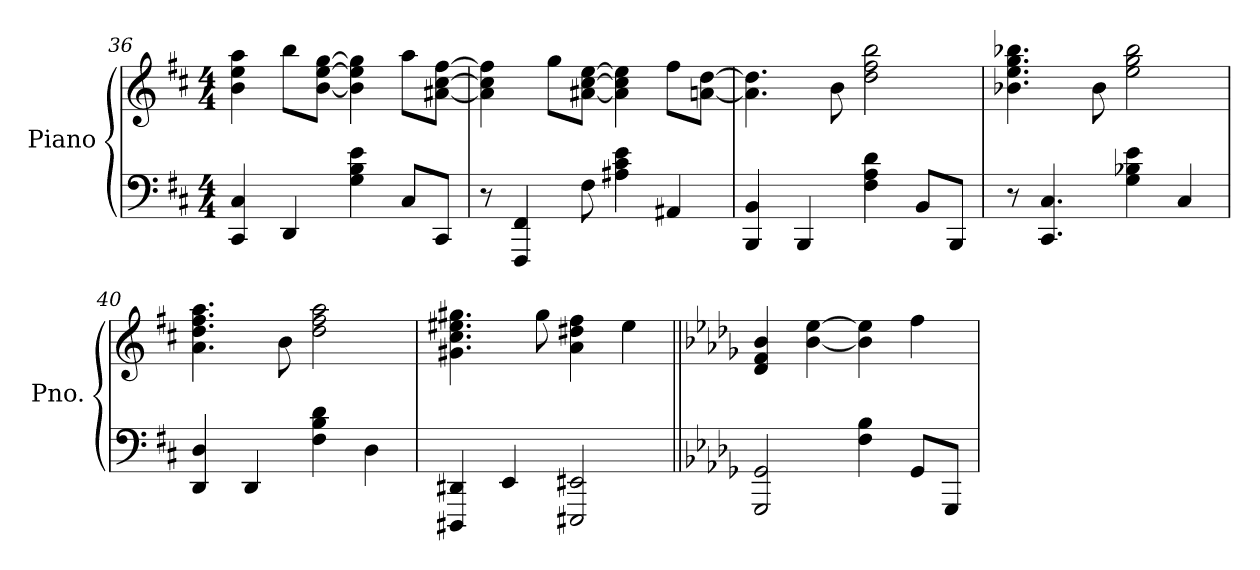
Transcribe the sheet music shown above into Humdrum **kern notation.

**kern	**kern
*part1	*part1
*staff2	*staff1
*I"Piano	*
*I'Pno.	*
*clefF4	*clefG2
*k[f#c#]	*k[f#c#]
*M4/4	*M4/4
=36	=36
4CC#/ 4C#/	4b\ 4ee\ 4aa\
4DD/	8bb\L
.	[8b\ [8ee\ [8gg\J
4G\ 4B\ 4e\	4b\] 4ee\] 4gg\]
8C#/L	8aa\L
8CC#/J	[8a#X\ [8cc#\ [8ff#\J
!!LO:LB:g=z
=37	=37
8r	4a#\] 4cc#\] 4ff#\]
4FFF#/ 4FF#/	.
.	8gg\L
8F#\	[8a#X\ [8cc#\ [8ee\J
4A#X\ 4c#\ 4e\	4a#\] 4cc#\] 4ee\]
4AA#X/	8ff#\L
.	[8an\ [8dd\J
=38	=38
4BBB/ 4BB/	4.a\] 4.dd\]
4BBB/	.
.	8b\
4F#\ 4A\ 4d\	2dd\ 2ff#\ 2bb\
8BB/L	.
8BBB/J	.
=39	=39
8r	4.b-X\ 4.ee\ 4.gg\ 4.bb-X\
4.CC#/ 4.C#/	.
.	8b-\
4G\ 4B-X\ 4e\	2ee\ 2gg\ 2bb-\
4C#/	.
=40	=40
4DD/ 4D/	4.a\ 4.dd\ 4.ff#\ 4.aa\
4DD/	.
.	8b\
4F#\ 4B\ 4d\	2dd\ 2ff#\ 2aa\
4D\	.
=41	=41
4DDD#X/ 4DD#X/	4.g#X\ 4.cc#\ 4.ee#X\ 4.gg#X\
4EE/	.
.	8gg#\
2EEE#X/ 2EE#X/	4a\ 4dd#X\ 4ff#\
.	4ee#\
!!LO:LB:g=z
=42||	=42||
*k[b-e-a-d-g-]	*k[b-e-a-d-g-]
2GGG-/ 2GG-/	4d-/ 4f/ 4b-/
.	[4b-\ [4ee-\
4F\ 4B-\	4b-\] 4ee-\]
8GG-/L	4ff\
8GGG-/J	.
=	=
*-	*-
